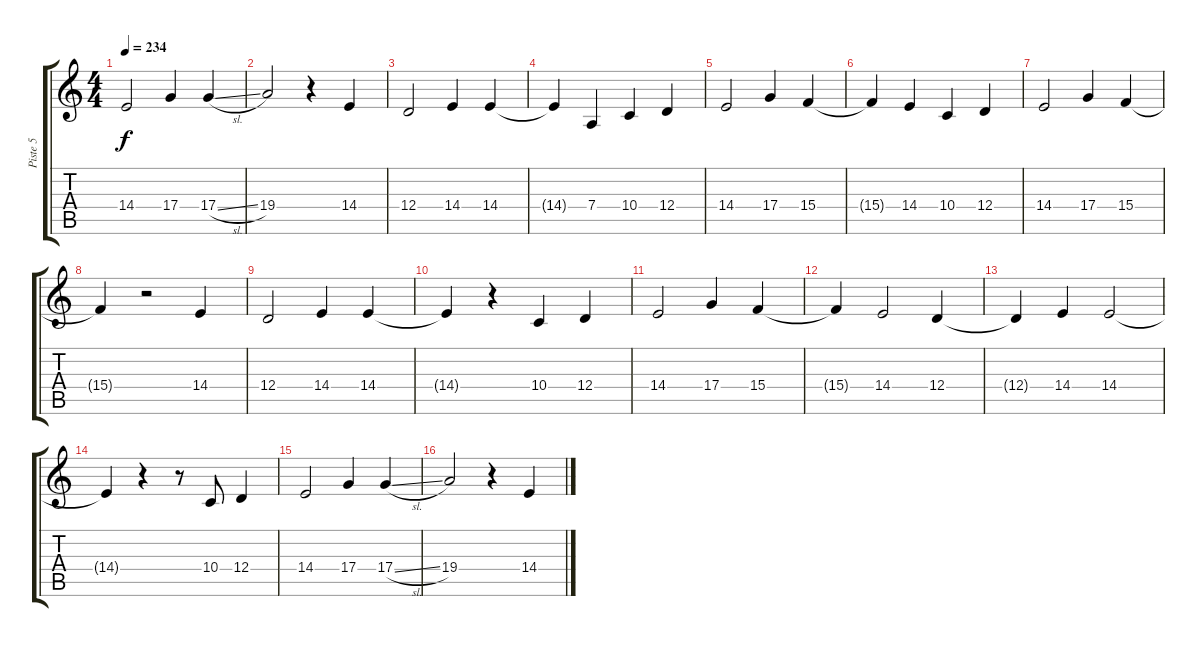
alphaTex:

\track ("Piste 5" "Piste 5") {instrument lead8bassandlead}
\staff {score tabs}
\tuning (E4 B3 G3 D3 A2 E2) {hide}
\ts (4 4)
\tempo 234
\clef g2
\ks c
14.4.2{dy f} 17.4.4 17.4{sl}.4 |
19.4.2 r.4 14.4.4 |
12.4.2 14.4.4 14.4.4 |
14.4{t}.4 7.4.4 10.4.4 12.4.4 |
14.4.2 17.4.4 15.4.4 |
15.4{t}.4 14.4.4 10.4.4 12.4.4 |
14.4.2 17.4.4 15.4.4 |
15.4{t}.4 r.2 14.4.4 |
12.4.2 14.4.4 14.4.4 |
14.4{t}.4 r.4 10.4.4 12.4.4 |
14.4.2 17.4.4 15.4.4 |
15.4{t}.4 14.4.2 12.4.4 |
12.4{t}.4 14.4.4 14.4.2 |
14.4{t}.4 r.4 r.8 10.4.8 12.4.4 |
14.4.2 17.4.4 17.4{sl}.4 |
19.4.2 r.4 14.4.4
